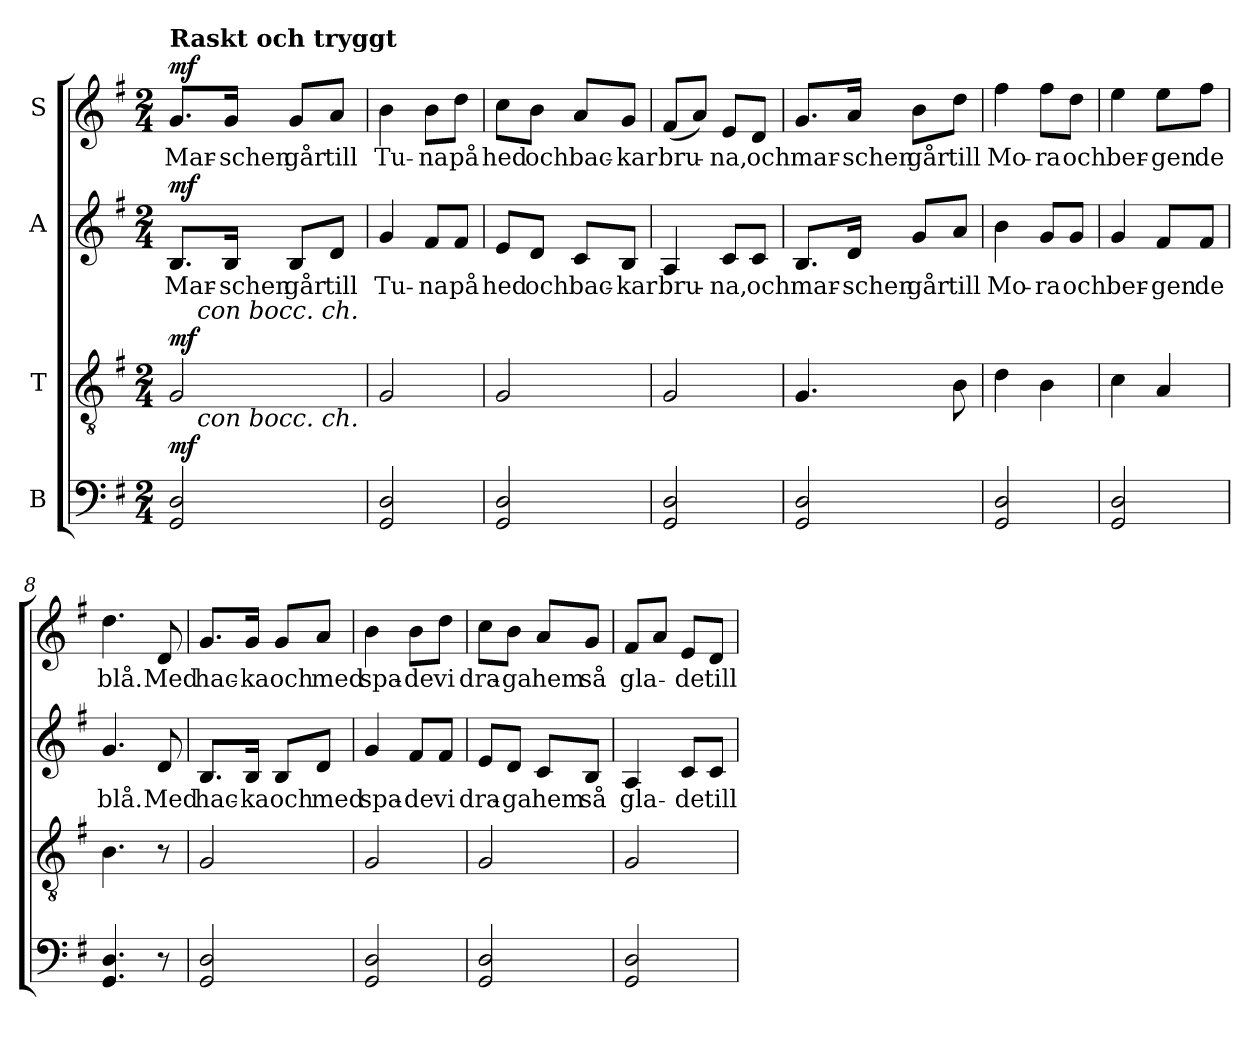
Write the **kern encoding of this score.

**kern	**dynam	**kern	**dynam	**kern	**text	**dynam	**kern	**text	**dynam
*part4	*part4	*part3	*part3	*part2	*part2	*part2	*part1	*part1	*part1
*staff4	*staff4	*staff3	*staff3	*staff2	*staff2	*staff2	*staff1	*staff1	*staff1
*I"B	*	*I"T	*	*I"A	*	*	*I"S	*	*
*clefF4	*	*clefGv2	*	*clefG2	*	*	*clefG2	*	*
*k[f#]	*	*k[f#]	*	*k[f#]	*	*	*k[f#]	*	*
*G:	*	*G:	*	*G:	*	*	*G:	*	*
*M2/4	*	*M2/4	*	*M2/4	*	*	*M2/4	*	*
=1	=1	=1	=1	=1	=1	=1	=1	=1	=1
!	!	!	!	!	!	!	!LO:TX:a:B:t=Raskt och tryggt	!	!
!	!LO:DY:a	!	!LO:DY:a	!	!LO:LY:b	!LO:DY:a	!	!LO:LY:b	!LO:DY:a
*^	*	*^	*	*	*	*	*	*	*
2GG/ 2D/	16.ryy	mf	2G/	16.ryy	mf	8.B/L	Mar-	mf	8.g/L	Mar-	mf
!	!	!	!	!LO:TX:a:i:t=con bocc. ch.	!	!	!	!	!	!	!
!	!LO:TX:a:i:t=con bocc. ch.	!	!	!	!	!	!	!	!	!	!
.	4ryy	.	.	4ryy	.	.	.	.	.	.	.
!	!	!	!	!	!	!	!LO:LY:b	!	!	!LO:LY:b	!
.	.	.	.	.	.	16B/Jk	-schen	.	16g/Jk	-schen	.
!	!	!	!	!	!	!	!LO:LY:b	!	!	!LO:LY:b	!
.	.	.	.	.	.	8B/L	går	.	8g/L	går	.
.	8ryy	.	.	8ryy	.	.	.	.	.	.	.
!	!	!	!	!	!	!	!LO:LY:b	!	!	!LO:LY:b	!
.	.	.	.	.	.	8d/J	till	.	8a/J	till	.
.	32ryy	.	.	32ryy	.	.	.	.	.	.	.
=2	=2	=2	=2	=2	=2	=2	=2	=2	=2	=2	=2
!	!	!	!	!	!	!	!LO:LY:b	!	!	!LO:LY:b	!
*v	*v	*	*	*	*	*	*	*	*	*	*
*	*	*v	*v	*	*	*	*	*	*	*
2GG/ 2D/	.	2G/	.	4g/	Tu-	.	4b\	Tu-	.
!	!	!	!	!	!LO:LY:b	!	!	!LO:LY:b	!
.	.	.	.	8f#/L	-na	.	8b\L	-na	.
!	!	!	!	!	!LO:LY:b	!	!	!LO:LY:b	!
.	.	.	.	8f#/J	på	.	8dd\J	på	.
=3	=3	=3	=3	=3	=3	=3	=3	=3	=3
!	!	!	!	!	!LO:LY:b	!	!	!LO:LY:b	!
2GG/ 2D/	.	2G/	.	8e/L	hed	.	8cc\L	hed	.
!	!	!	!	!	!LO:LY:b	!	!	!LO:LY:b	!
.	.	.	.	8d/J	och	.	8b\J	och	.
!	!	!	!	!	!LO:LY:b	!	!	!LO:LY:b	!
.	.	.	.	8c/L	bac-	.	8a/L	bac-	.
!	!	!	!	!	!LO:LY:b	!	!	!LO:LY:b	!
.	.	.	.	8B/J	-kar	.	8g/J	-kar	.
=4	=4	=4	=4	=4	=4	=4	=4	=4	=4
!	!	!	!	!	!LO:LY:b	!	!	!LO:LY:b	!
2GG/ 2D/	.	2G/	.	4A/	bru-	.	(<8f#/L	bru-	.
.	.	.	.	.	.	.	8a/J)	.	.
!	!	!	!	!	!LO:LY:b	!	!	!LO:LY:b	!
.	.	.	.	8c/L	-na,	.	8e/L	-na,	.
!	!	!	!	!	!LO:LY:b	!	!	!LO:LY:b	!
.	.	.	.	8c/J	och	.	8d/J	och	.
=5	=5	=5	=5	=5	=5	=5	=5	=5	=5
!	!	!	!	!	!LO:LY:b	!	!	!LO:LY:b	!
2GG/ 2D/	.	4.G/	.	8.B/L	mar-	.	8.g/L	mar-	.
!	!	!	!	!	!LO:LY:b	!	!	!LO:LY:b	!
.	.	.	.	16d/Jk	-schen	.	16a/Jk	-schen	.
!	!	!	!	!	!LO:LY:b	!	!	!LO:LY:b	!
.	.	.	.	8g/L	går	.	8b\L	går	.
!	!	!	!	!	!LO:LY:b	!	!	!LO:LY:b	!
.	.	8B\	.	8a/J	till	.	8dd\J	till	.
=6	=6	=6	=6	=6	=6	=6	=6	=6	=6
!	!	!	!	!	!LO:LY:b	!	!	!LO:LY:b	!
2GG/ 2D/	.	4d\	.	4b\	Mo-	.	4ff#\	Mo-	.
!	!	!	!	!	!LO:LY:b	!	!	!LO:LY:b	!
.	.	4B\	.	8g/L	-ra	.	8ff#\L	-ra	.
!	!	!	!	!	!LO:LY:b	!	!	!LO:LY:b	!
.	.	.	.	8g/J	och	.	8dd\J	och	.
!!LO:LB:g=z
=7	=7	=7	=7	=7	=7	=7	=7	=7	=7
!	!	!	!	!	!LO:LY:b	!	!	!LO:LY:b	!
2GG/ 2D/	.	4c\	.	4g/	ber-	.	4ee\	ber-	.
!	!	!	!	!	!LO:LY:b	!	!	!LO:LY:b	!
.	.	4A/	.	8f#/L	-gen	.	8ee\L	-gen	.
!	!	!	!	!	!LO:LY:b	!	!	!LO:LY:b	!
.	.	.	.	8f#/J	de	.	8ff#\J	de	.
=8	=8	=8	=8	=8	=8	=8	=8	=8	=8
!	!	!	!	!	!LO:LY:b	!	!	!LO:LY:b	!
4.GG/ 4.D/	.	4.B\	.	4.g/	blå.	.	4.dd\	blå.	.
!	!	!	!	!	!LO:LY:b	!	!	!LO:LY:b	!
8r	.	8r	.	8d/	Med	.	8d/	Med	.
=9	=9	=9	=9	=9	=9	=9	=9	=9	=9
!	!	!	!	!	!LO:LY:b	!	!	!LO:LY:b	!
2GG/ 2D/	.	2G/	.	8.B/L	hac-	.	8.g/L	hac-	.
!	!	!	!	!	!LO:LY:b	!	!	!LO:LY:b	!
.	.	.	.	16B/Jk	-ka	.	16g/Jk	-ka	.
!	!	!	!	!	!LO:LY:b	!	!	!LO:LY:b	!
.	.	.	.	8B/L	och	.	8g/L	och	.
!	!	!	!	!	!LO:LY:b	!	!	!LO:LY:b	!
.	.	.	.	8d/J	med	.	8a/J	med	.
=10	=10	=10	=10	=10	=10	=10	=10	=10	=10
!	!	!	!	!	!LO:LY:b	!	!	!LO:LY:b	!
2GG/ 2D/	.	2G/	.	4g/	spa-	.	4b\	spa-	.
!	!	!	!	!	!LO:LY:b	!	!	!LO:LY:b	!
.	.	.	.	8f#/L	-de	.	8b\L	-de	.
!	!	!	!	!	!LO:LY:b	!	!	!LO:LY:b	!
.	.	.	.	8f#/J	vi	.	8dd\J	vi	.
=11	=11	=11	=11	=11	=11	=11	=11	=11	=11
!	!	!	!	!	!LO:LY:b	!	!	!LO:LY:b	!
2GG/ 2D/	.	2G/	.	8e/L	dra-	.	8cc\L	dra-	.
!	!	!	!	!	!LO:LY:b	!	!	!LO:LY:b	!
.	.	.	.	8d/J	-ga	.	8b\J	-ga	.
!	!	!	!	!	!LO:LY:b	!	!	!LO:LY:b	!
.	.	.	.	8c/L	hem	.	8a/L	hem	.
!	!	!	!	!	!LO:LY:b	!	!	!LO:LY:b	!
.	.	.	.	8B/J	så	.	8g/J	så	.
=12	=12	=12	=12	=12	=12	=12	=12	=12	=12
!	!	!	!	!	!LO:LY:b	!	!	!LO:LY:b	!
2GG/ 2D/	.	2G/	.	4A/	gla-	.	8f#/L	gla-	.
.	.	.	.	.	.	.	8a/J	.	.
!	!	!	!	!	!LO:LY:b	!	!	!LO:LY:b	!
.	.	.	.	8c/L	-de	.	8e/L	-de	.
!	!	!	!	!	!LO:LY:b	!	!	!LO:LY:b	!
.	.	.	.	8c/J	till	.	8d/J	till	.
=	=	=	=	=	=	=	=	=	=
*-	*-	*-	*-	*-	*-	*-	*-	*-	*-
